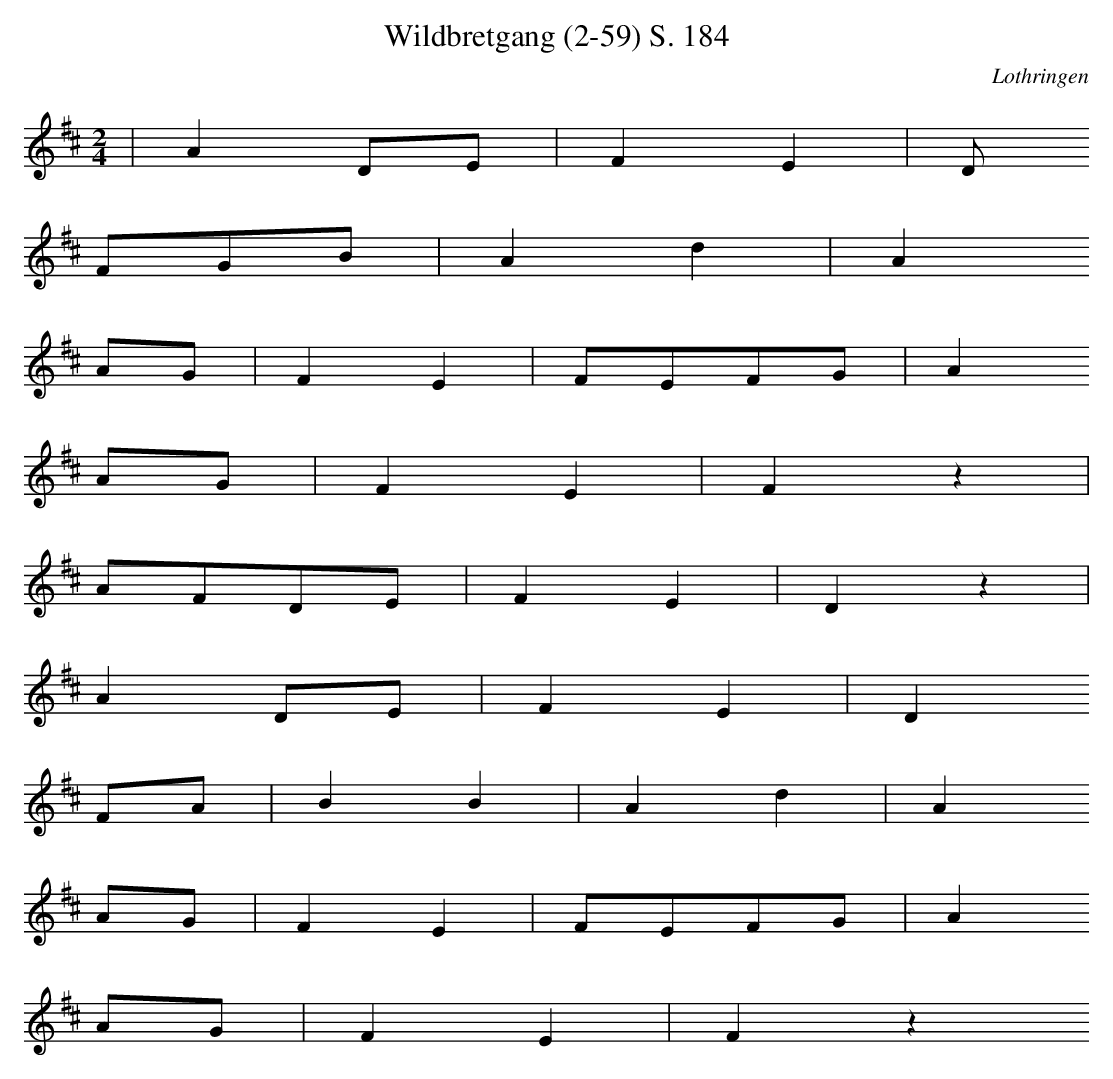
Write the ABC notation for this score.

X:1
T: Wildbretgang (2-59) S. 184
O: Lothringen
M: 2/4
L: 1/8
K: D
 | A2DE | F2E2 | D
FGB | A2d2 | A2
AG | F2E2 | FEFG | A2
AG | F2E2 | F2z2 |
AFDE | F2E2 | D2z2 |
A2DE | F2E2 | D2
FA | B2B2 | A2d2 | A2
AG | F2E2 | FEFG | A2
AG | F2E2 | F2z2
